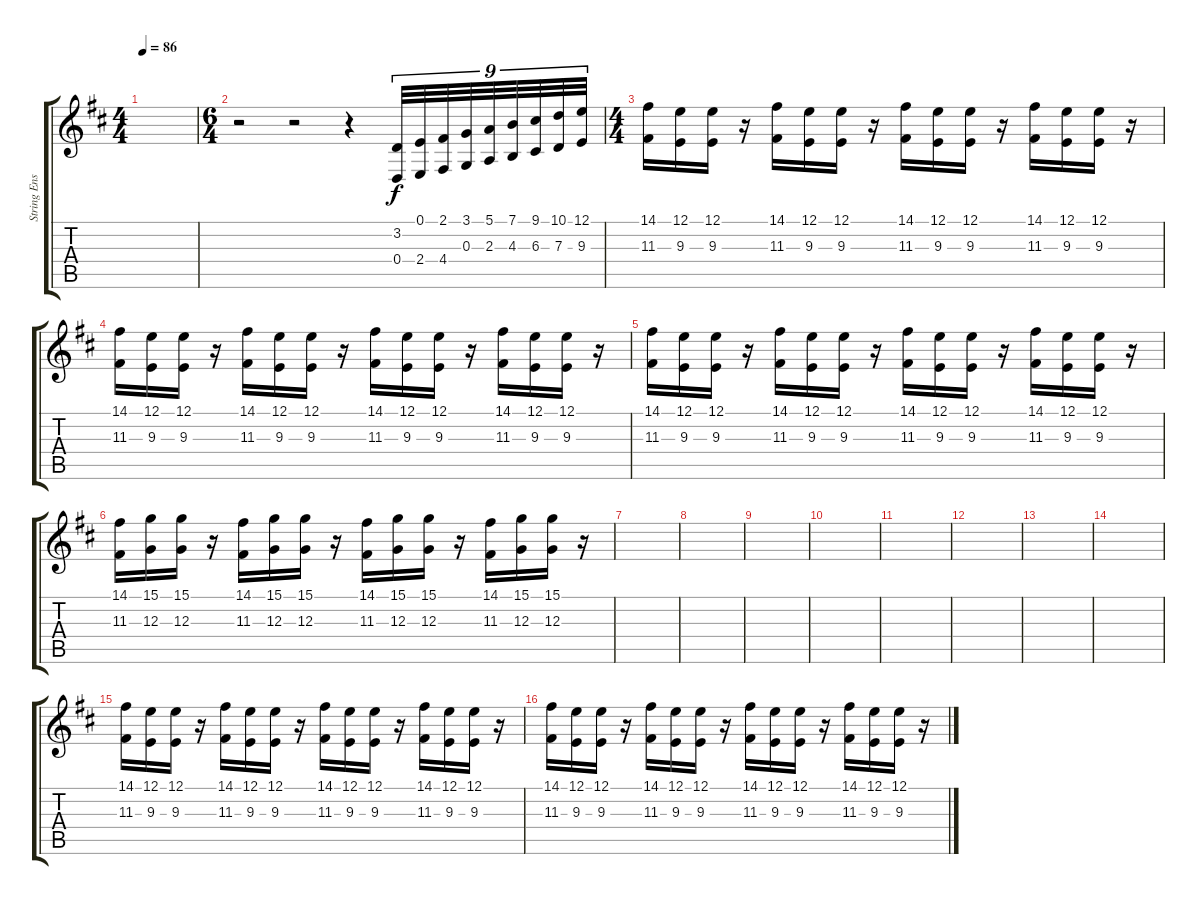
\track ("String Ensemble" "String Ens") {instrument stringensemble1}
\staff {score tabs}
\tuning (E4 B3 G3 D3 A2 E2) {hide}
\ts (4 4)
\tempo 86
\clef g2
\ks d
|
\ts (6 4)
r.2 r.2 r.4 (3.2 0.4).32{tu (9 8)} (0.1 2.4).32{tu (9 8)} (2.1 4.4).32{tu (9 8)} (3.1 0.3).32{tu (9 8)} (5.1 2.3).32{tu (9 8)} (7.1 4.3).32{tu (9 8)} (9.1 6.3).32{tu (9 8)} (10.1 7.3).32{tu (9 8)} (12.1 9.3).32{tu (9 8)} |
\ts (4 4)
(14.1 11.3).16 (12.1 9.3).16 (12.1 9.3).16 r.16 (14.1 11.3).16 (12.1 9.3).16 (12.1 9.3).16 r.16 (14.1 11.3).16 (12.1 9.3).16 (12.1 9.3).16 r.16 (14.1 11.3).16 (12.1 9.3).16 (12.1 9.3).16 r.16 |
(14.1 11.3).16 (12.1 9.3).16 (12.1 9.3).16 r.16 (14.1 11.3).16 (12.1 9.3).16 (12.1 9.3).16 r.16 (14.1 11.3).16 (12.1 9.3).16 (12.1 9.3).16 r.16 (14.1 11.3).16 (12.1 9.3).16 (12.1 9.3).16 r.16 |
(14.1 11.3).16 (12.1 9.3).16 (12.1 9.3).16 r.16 (14.1 11.3).16 (12.1 9.3).16 (12.1 9.3).16 r.16 (14.1 11.3).16 (12.1 9.3).16 (12.1 9.3).16 r.16 (14.1 11.3).16 (12.1 9.3).16 (12.1 9.3).16 r.16 |
(14.1 11.3).16 (15.1 12.3).16 (15.1 12.3).16 r.16 (14.1 11.3).16 (15.1 12.3).16 (15.1 12.3).16 r.16 (14.1 11.3).16 (15.1 12.3).16 (15.1 12.3).16 r.16 (14.1 11.3).16 (15.1 12.3).16 (15.1 12.3).16 r.16 |
|
|
|
|
|
|
|
|
(14.1 11.3).16 (12.1 9.3).16 (12.1 9.3).16 r.16 (14.1 11.3).16 (12.1 9.3).16 (12.1 9.3).16 r.16 (14.1 11.3).16 (12.1 9.3).16 (12.1 9.3).16 r.16 (14.1 11.3).16 (12.1 9.3).16 (12.1 9.3).16 r.16 |
(14.1 11.3).16 (12.1 9.3).16 (12.1 9.3).16 r.16 (14.1 11.3).16 (12.1 9.3).16 (12.1 9.3).16 r.16 (14.1 11.3).16 (12.1 9.3).16 (12.1 9.3).16 r.16 (14.1 11.3).16 (12.1 9.3).16 (12.1 9.3).16 r.16
